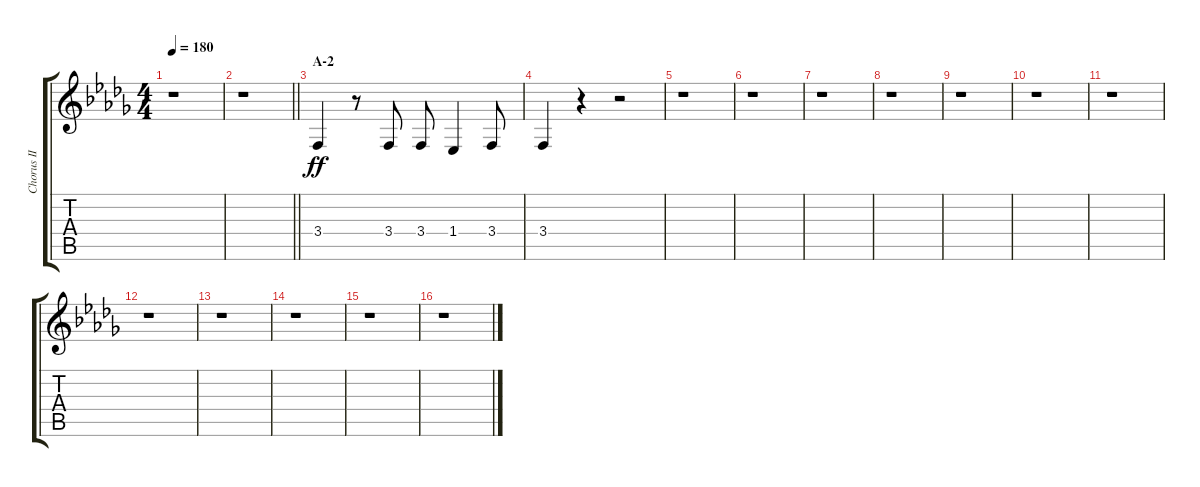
\track ("Chorus II" "Chorus II") {instrument voiceoohs}
\staff {score tabs}
\tuning (E4 B3 G3 D3 A2 E2) {hide}
\ts (4 4)
\tempo 180
\clef g2
\ks db
r.1{dy ff} |
\barLineRight lightlight
r.1 |
\section ("" "A-2")
3.4.4 r.8 3.4.8 3.4.8 1.4.4 3.4.8 |
3.4.4 r.4 r.2 |
r.1 |
r.1 |
r.1 |
r.1 |
r.1 |
r.1 |
r.1 |
r.1 |
r.1 |
r.1 |
r.1 |
r.1
